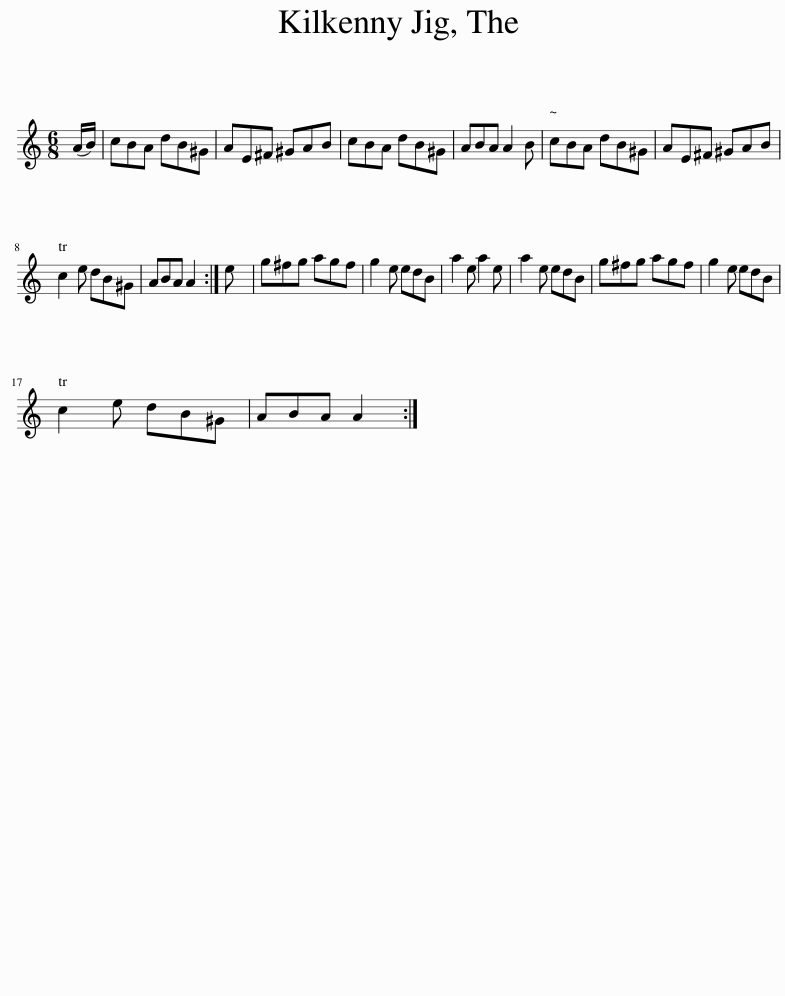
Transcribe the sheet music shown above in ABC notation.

X:1
L:1/8
M:6/8
I:linebreak $
K:C
V:1 treble
V:1
 (A/B/) | cBA dB^G | AE^F ^GAB | cBA dB^G | ABA A2 B | %5
 cBA dB^G | AE^F ^GAB |$ c2 e dB^G | ABA A2 :| e | %10
 g^fg agf | g2 e edB | a2 e a2 e | a2 e edB | g^fg agf | %15
 g2 e edB |$ c2 e dB^G | ABA A2 :| %18
